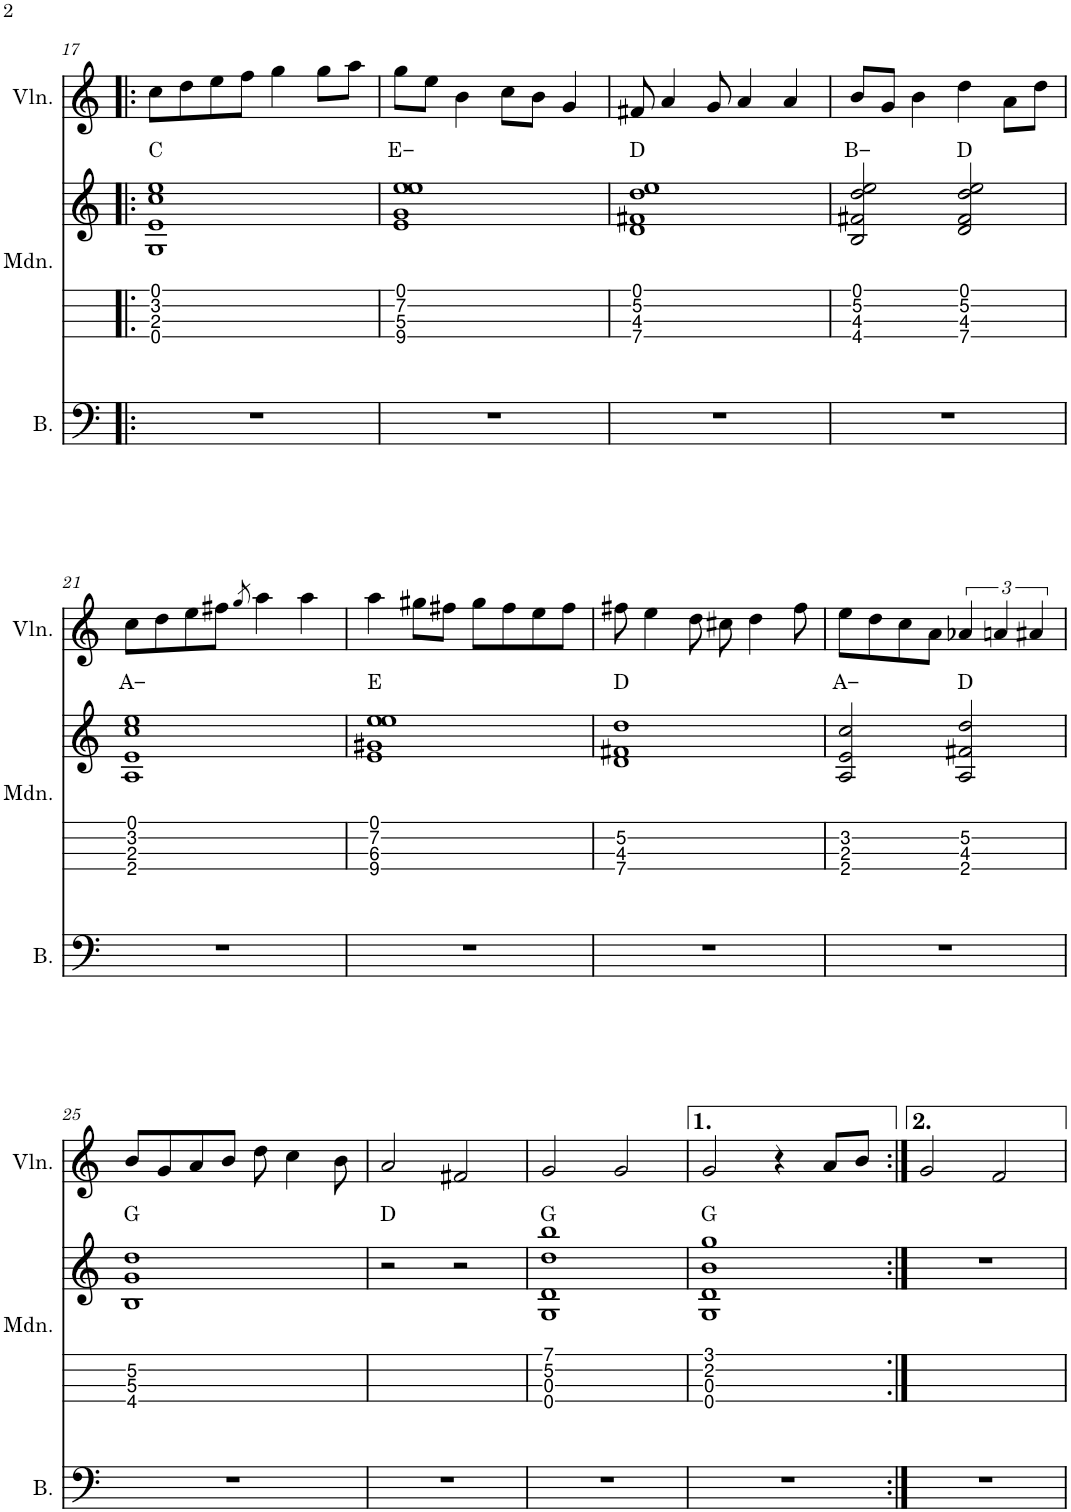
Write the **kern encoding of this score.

**kern	**kern	**kern	**harte	**kern
*part3	*part2	*part2	*part2	*part1
*staff4	*staff3	*staff2	*	*staff1
*I"Bass	*I"Mandolin	*	*	*I"Violin
*I'B.	*I'Mdn.	*	*	*I'Vln.
!!LO:PB:g=z
*clefF4	*	*clefG2	*	*clefG2
*k[]	*k[]	*k[]	*	*k[]
*M4/4	*M4/4	*M4/4	*	*M4/4
=17!|:	=17!|:	=17!|:	=17!|:	=17!|:
1r	1G 1e 1cc 1ee	1G 1e 1cc 1ee	C:maj	8cc\L
.	.	.	.	8dd\
.	.	.	.	8ee\
.	.	.	.	8ff\J
.	.	.	.	4gg\
.	.	.	.	8gg\L
.	.	.	.	8aa\J
=18	=18	=18	=18	=18
1r	1e 1g 1ee 1ee	1e 1g 1ee 1ee	E:min	8gg\L
.	.	.	.	8ee\J
.	.	.	.	4b\
.	.	.	.	8cc\L
.	.	.	.	8b\J
.	.	.	.	4g/
=19	=19	=19	=19	=19
1r	1d 1f# 1dd 1ee	1d 1f#X 1dd 1ee	D:maj	8f#X/
.	.	.	.	4a/
.	.	.	.	8g/
.	.	.	.	4a/
.	.	.	.	4a/
=20	=20	=20	=20	=20
1r	2B 2f# 2dd 2ee	2B/ 2f#X/ 2dd/ 2ee/	B:min	8b/L
.	.	.	.	8g/J
.	.	.	.	4b\
.	2d 2f#X 2dd 2ee	2d/ 2f#/ 2dd/ 2ee/	D:maj	4dd\
.	.	.	.	8a\L
.	.	.	.	8dd\J
!!LO:LB:g=z
=21	=21	=21	=21	=21
1r	1A 1e 1cc 1ee	1A 1e 1cc 1ee	A:min	8cc\L
.	.	.	.	8dd\
.	.	.	.	8ee\
.	.	.	.	8ff#X\J
.	.	.	.	8qgg/
.	.	.	.	4aa\
.	.	.	.	4aa\
=22	=22	=22	=22	=22
1r	1e 1g# 1ee 1ee	1e 1g#X 1ee 1ee	E:maj	4aa\
.	.	.	.	8gg#X\L
.	.	.	.	8ff#X\J
.	.	.	.	8gg#\L
.	.	.	.	8ff#\
.	.	.	.	8ee\
.	.	.	.	8ff#\J
=23	=23	=23	=23	=23
1r	1d 1f#X 1dd	1d 1f#X 1dd	D:maj	8ff#X\
.	.	.	.	4ee\
.	.	.	.	8dd\
.	.	.	.	8cc#X\
.	.	.	.	4dd\
.	.	.	.	8ff#\
=24	=24	=24	=24	=24
1r	2A 2e 2cc	2A/ 2e/ 2cc/	A:min	8ee\L
.	.	.	.	8dd\
.	.	.	.	8cc\
.	.	.	.	8a\J
.	2A 2f# 2dd	2A/ 2f#X/ 2dd/	D:maj	6a-X/
.	.	.	.	6an/
.	.	.	.	6a#X/
!!LO:LB:g=z
=25	=25	=25	=25	=25
1r	1B 1g 1dd	1B 1g 1dd	G:maj	8b/L
.	.	.	.	8g/
.	.	.	.	8a/
.	.	.	.	8b/J
.	.	.	.	8dd\
.	.	.	.	4cc\
.	.	.	.	8b\
=26	=26	=26	=26	=26
1r	2r	2r	D:maj	2a/
.	2r	2r	.	2f#X/
=27	=27	=27	=27	=27
1r	1G 1d 1dd 1bb	1G 1d 1dd 1bb	G:maj	2g/
.	.	.	.	2g/
=28	=28	=28	=28	=28
1r	1G 1d 1b 1gg	1G 1d 1b 1gg	G:maj	2g/
.	.	.	.	4r
.	.	.	.	8a/L
.	.	.	.	8b/J
=29:|!	=29:|!	=29:|!	=29:|!	=29:|!
1r	1r	1r	.	2g/
.	.	.	.	2f/
=	=	=	=	=
*-	*-	*-	*-	*-
